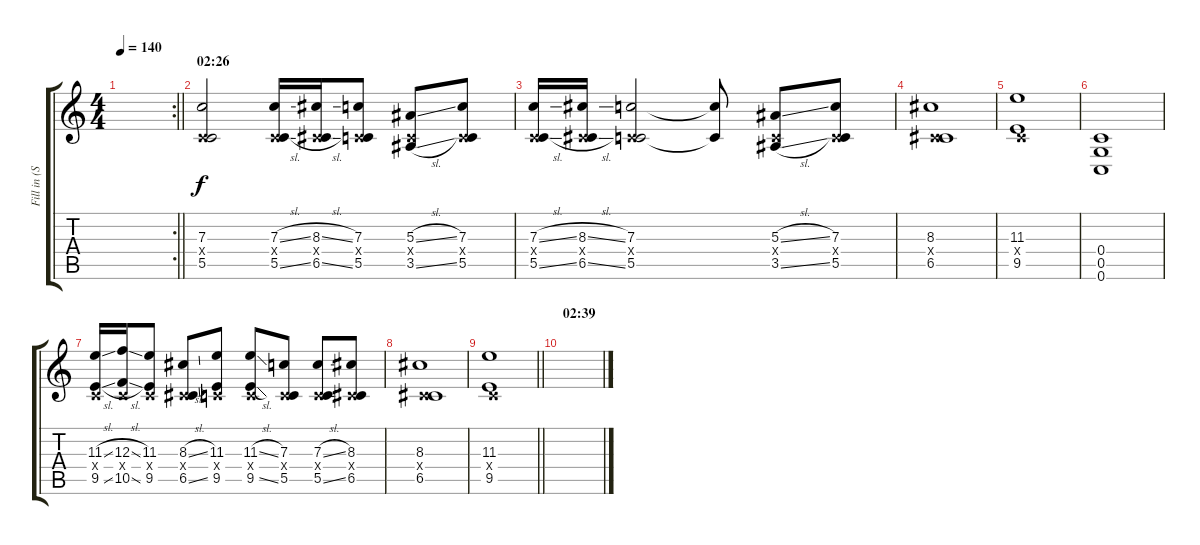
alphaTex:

\track ("Fill in (Stevie)" "Fill in (S") {instrument distortionguitar}
\staff {score tabs}
\tuning (D4 A3 F3 C3 G2 C2) {hide}
\rc 2
\ts (4 4)
\tempo 140
\clef g2
\barLineRight lightlight
\ks c
|
\section ("" "02:26")
(7.3 0.4{x} 5.5).2 (7.3{sl} 0.4{x} 5.5{sl}).16 (8.3{sl} 0.4{x} 6.5{sl}).16 (7.3 0.4{x} 5.5).8 (5.3{sl} 0.4{x} 3.5{sl}).8 (7.3 0.4{x} 5.5).8 |
(7.3{sl} 0.4{x} 5.5{sl}).16 (8.3{sl} 0.4{x} 6.5{sl}).16 (7.3 0.4{x} 5.5).2 (7.3{t} 5.5{t}).8 (5.3{sl} 0.4{x} 3.5{sl}).8 (7.3 0.4{x} 5.5).8 |
(8.3 0.4{x} 6.5).1 |
(11.3 0.4{x} 9.5).1 |
(0.4 0.5 0.6).1 |
(11.3{sl} 0.4{x} 9.5{sl}).16 (12.3{sl} 0.4{x} 10.5{sl}).16 (11.3 0.4{x} 9.5).8 (8.3{sl} 0.4{x} 6.5{sl}).8 (11.3 0.4{x} 9.5).8 (11.3{sl} 0.4{x} 9.5{sl}).8 (7.3 0.4{x} 5.5).8 (7.3{sl} 0.4{x} 5.5{sl}).8 (8.3 0.4{x} 6.5).8 |
(8.3 0.4{x} 6.5).1 |
\barLineRight lightlight
(11.3 0.4{x} 9.5).1 |
\section ("" "02:39")
